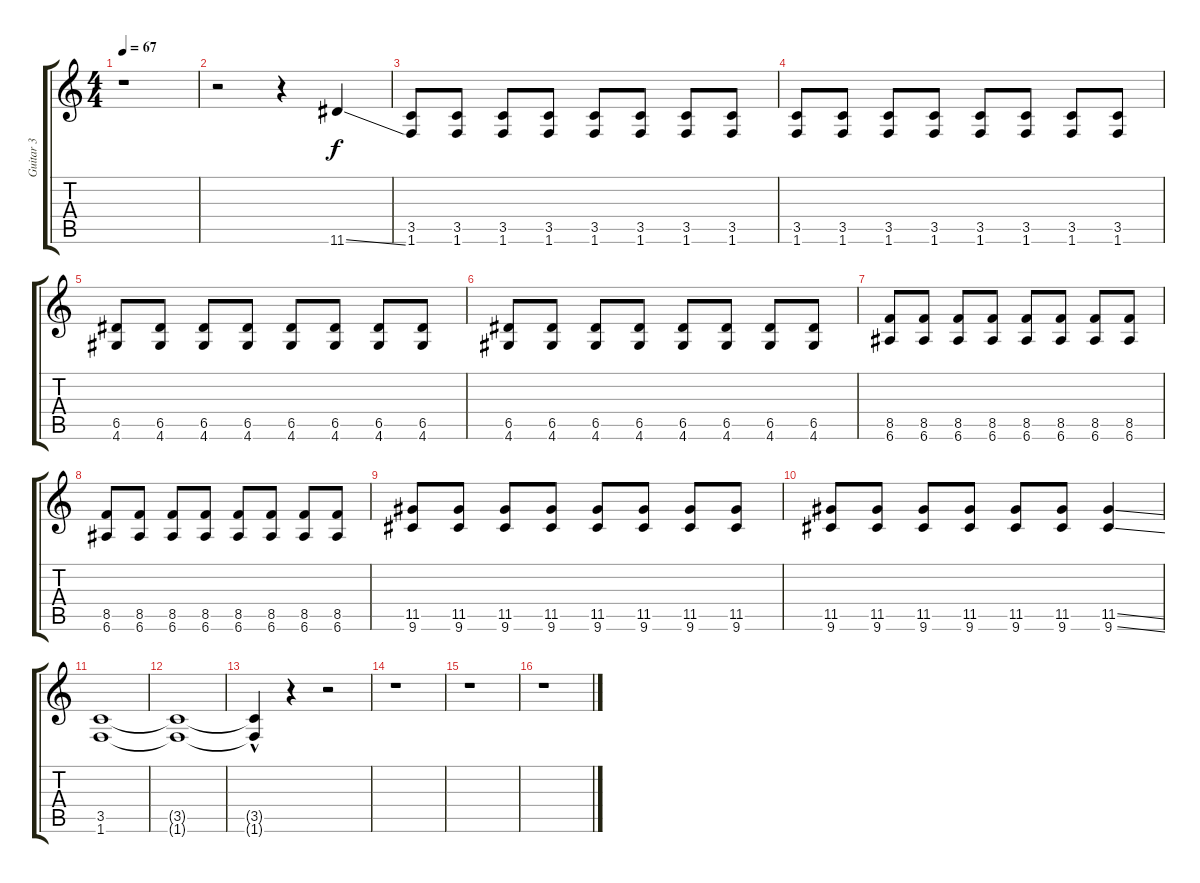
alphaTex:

\track ("Guitar 3" "Guitar 3") {instrument distortionguitar}
\staff {score tabs}
\tuning (E4 B3 G3 D3 A2 E2) {hide}
\ts (4 4)
\tempo 67
\clef g2
\ks c
r.1{dy f} |
r.2 r.4 11.6{ss}.4 |
(3.5 1.6).8 (3.5 1.6).8 (3.5 1.6).8 (3.5 1.6).8 (3.5 1.6).8 (3.5 1.6).8 (3.5 1.6).8 (3.5 1.6).8 |
(3.5 1.6).8 (3.5 1.6).8 (3.5 1.6).8 (3.5 1.6).8 (3.5 1.6).8 (3.5 1.6).8 (3.5 1.6).8 (3.5 1.6).8 |
(6.5 4.6).8 (6.5 4.6).8 (6.5 4.6).8 (6.5 4.6).8 (6.5 4.6).8 (6.5 4.6).8 (6.5 4.6).8 (6.5 4.6).8 |
(6.5 4.6).8 (6.5 4.6).8 (6.5 4.6).8 (6.5 4.6).8 (6.5 4.6).8 (6.5 4.6).8 (6.5 4.6).8 (6.5 4.6).8 |
(8.5 6.6).8 (8.5 6.6).8 (8.5 6.6).8 (8.5 6.6).8 (8.5 6.6).8 (8.5 6.6).8 (8.5 6.6).8 (8.5 6.6).8 |
(8.5 6.6).8 (8.5 6.6).8 (8.5 6.6).8 (8.5 6.6).8 (8.5 6.6).8 (8.5 6.6).8 (8.5 6.6).8 (8.5 6.6).8 |
(11.5 9.6).8 (11.5 9.6).8 (11.5 9.6).8 (11.5 9.6).8 (11.5 9.6).8 (11.5 9.6).8 (11.5 9.6).8 (11.5 9.6).8 |
(11.5 9.6).8 (11.5 9.6).8 (11.5 9.6).8 (11.5 9.6).8 (11.5 9.6).8 (11.5 9.6).8 (11.5{ss} 9.6{ss}).4 |
(3.5 1.6).1 |
(3.5{t} 1.6{t}).1 |
(3.5{t} 1.6{hac t}).4 r.4 r.2 |
r.1 |
r.1 |
r.1
